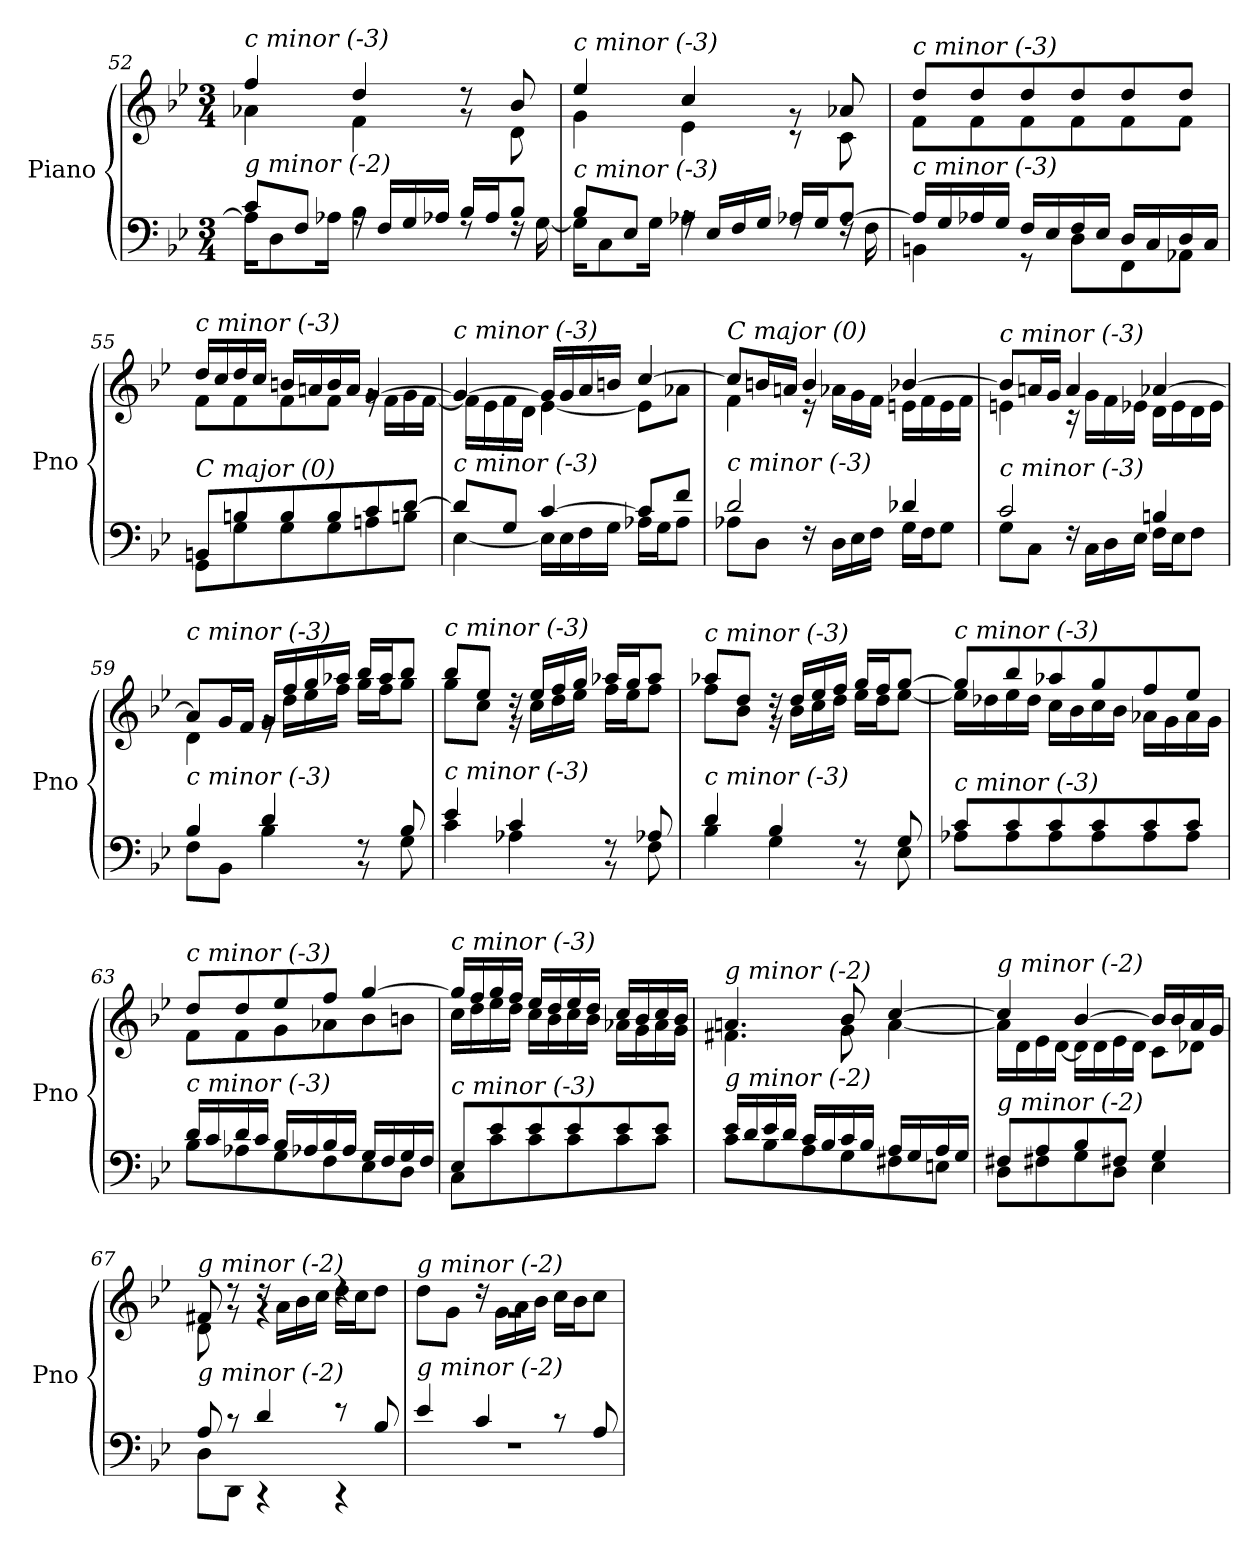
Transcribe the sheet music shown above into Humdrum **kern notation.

**kern	**kern
*part1	*part1
*staff2	*staff1
*I"Piano	*
*I'Pno	*
*clefF4	*clefG2
*k[b-e-]	*k[b-e-]
*M3/4	*M3/4
=52	=52
*^	*^
!	!	!LO:TX:i:t=c minor (-3)	!
!LO:TX:i:t=g minor (-2)	!	!	!
8c/L	16A-\KL]	4ff/	4a-X\
.	8D\	.	.
8F/J	.	.	.
.	16A-X\Jk	.	.
16rA	4B-\	4dd/	4f\
16F/LL	.	.	.
16G/	.	.	.
16A-X/JJ	.	.	.
16B-/LL	8rF	8rg	8rdd
16A-/J	.	.	.
8B-/J	16rF	8b-/	8d\
.	[16G\	.	.
=53	=53	=53	=53
!	!	!LO:TX:i:t=c minor (-3)	!
!LO:TX:i:t=c minor (-3)	!	!	!
8B-/L	16G\KL]	4ee-/	4g\
.	8C\	.	.
8E-/J	.	.	.
.	16G\Jk	.	.
16rA	4A-X\	4cc/	4e-\
16E-/LL	.	.	.
16F/	.	.	.
16G/JJ	.	.	.
16A-X/LL	8rF	8rg	8r
16G/J	.	.	.
[8A-/J	16rF	8a-X/	8c\
.	16F\	.	.
=54	=54	=54	=54
!	!	!LO:TX:i:t=c minor (-3)	!
!LO:TX:i:t=c minor (-3)	!	!	!
16A-/LL]	4BBn\	8dd/L	8f\L
16G/	.	.	.
16A-X/	.	8dd/	8f\
16G/JJ	.	.	.
16F/LL	8r	8dd/	8f\
16E-/	.	.	.
16F/	8D\L	8dd/	8f\
16E-/JJ	.	.	.
16D/LL	8FF\	8dd/	8f\
16C/	.	.	.
16D/	8AA-X\J	8dd/J	8f\J
16C/JJ	.	.	.
!!LO:LB:g=z	!!
=55	=55	=55	=55
!	!	!LO:TX:i:t=c minor (-3)	!
!LO:TX:i:t=C major (0)	!	!	!
8BBn/L	8GG\L	16dd/LL	8f\L
.	.	16cc/	.
8Bn/	8G\	16dd/	8f\
.	.	16cc/JJ	.
8B/	8G\	16bn/LL	8f\
.	.	16an/	.
8B/	8G\	16b/	8f\J
.	.	16a/JJ	.
8c/	8An\	[4g/	16rg
.	.	.	16f\LL
[8d/J	8Bn\J	.	16g\
.	.	.	[16f\JJ
=56	=56	=56	=56
!	!	!LO:TX:i:t=c minor (-3)	!
!LO:TX:i:t=c minor (-3)	!	!	!
8d/L]	[4E-\	4g/_	16f\LL]
.	.	.	16e-\
8G/J	.	.	16f\
.	.	.	16d\JJ
[4c/	16E-\LL]	16g/LL]	[4e-\
.	16E-\	16g/	.
.	16F\	16a/	.
.	16G\JJ	16bn/JJ	.
8c/L]	16A-X\LL	[4cc/	8e-\L]
.	16G\J	.	.
8f/J	8A-\J	.	8a-X\J
=57	=57	=57	=57
!	!	!LO:TX:i:t=C major (0)	!
!LO:TX:i:t=c minor (-3)	!	!	!
2d/	8A-X\L	8cc/L]	4f\
.	8D\J	16bn/L	.
.	.	16an/JJ	.
.	16rF	4b/	16r
.	16D\LL	.	16a-X\LL
.	16E-\	.	16g\
.	16F\JJ	.	16f\JJ
4d-X/	16G\LL	[4b-X/	16en\LL
.	16F\J	.	16f\
.	8G\J	.	16e\
.	.	.	16f\JJ
!!LO:PB:g=z	!!
=58	=58	=58	=58
!	!	!LO:TX:i:t=c minor (-3)	!
!LO:TX:i:t=c minor (-3)	!	!	!
2c/	8G\L	8b-/L]	4en\
.	8C\J	16an/L	.
.	.	16g/JJ	.
.	16rF	4a/	16r
.	16C\LL	.	16g\LL
.	16D\	.	16f\
.	16E-\JJ	.	16e-X\JJ
4Bni/	16F\LL	[4a-X/	16d\LL
.	16E-\J	.	16e-\
.	8F\J	.	16d\
.	.	.	16e-\JJ
=59	=59	=59	=59
!	!	!LO:TX:i:t=c minor (-3)	!
!LO:TX:i:t=c minor (-3)	!	!	!
4B-/	8F\L	8a-/L]	4d\
.	8BB-\J	16g/L	.
.	.	16f/JJ	.
4d/	4B-\	16g/LL	16rg
.	.	16ff/	16dd\LL
.	.	16gg/	16ee-\
.	.	16aa-X/JJ	16ff\JJ
8rBB	8rF	16bb-/LL	16gg\LL
.	.	16aa-/J	16ff\J
8B-/	8G\	8bb-/J	8gg\J
=60	=60	=60	=60
!	!	!LO:TX:i:t=c minor (-3)	!
!LO:TX:i:t=c minor (-3)	!	!	!
4e-/	4c\	8bb-/L	8gg\L
.	.	8ee-/J	8cc\J
4c/	4A-X\	16rg	16rdd
.	.	16ee-/LL	16cc\LL
.	.	16ff/	16dd\
.	.	16gg/JJ	16ee-\JJ
8rBB	8rF	16aa-X/LL	16ff\LL
.	.	16gg/J	16ee-\J
8A-X/	8F\	8aa-/J	8ff\J
!!LO:LB:g=z	!!
=61	=61	=61	=61
!	!	!LO:TX:i:t=c minor (-3)	!
!LO:TX:i:t=c minor (-3)	!	!	!
4d/	4B-\	8aa-X/L	8ff\L
.	.	8dd/J	8b-\J
4B-/	4G\	16rg	16rdd
.	.	16dd/LL	16b-\LL
.	.	16ee-/	16cc\
.	.	16ff/JJ	16dd\JJ
8rBB	8rF	16gg/LL	16ee-\LL
.	.	16ff/J	16dd\J
8G/	8E-\	[8gg/J	[8ee-\J
=62	=62	=62	=62
!	!	!LO:TX:i:t=c minor (-3)	!
!LO:TX:i:t=c minor (-3)	!	!	!
8c/L	8A-X\L	8gg/L]	16ee-\LL]
.	.	.	16dd-X\
8c/	8A-\	8bb-/	16ee-\
.	.	.	16dd-\JJ
8c/	8A-\	8aa-X/	16cc\LL
.	.	.	16b-\
8c/	8A-\	8gg/	16cc\
.	.	.	16b-\JJ
8c/	8A-\	8ff/	16a-X\LL
.	.	.	16g\
8c/J	8A-\J	8ee-/J	16a-\
.	.	.	16g\JJ
=63	=63	=63	=63
!	!	!LO:TX:i:t=c minor (-3)	!
!LO:TX:i:t=c minor (-3)	!	!	!
16d/LL	8B-\L	8dd/L	8f\L
16c/	.	.	.
16d/	8A-X\	8dd/	8f\
16c/JJ	.	.	.
16B-/LL	8G\	8ee-/	8g\
16A-X/	.	.	.
16B-/	8F\	8ff/J	8a-X\
16A-/JJ	.	.	.
16G/LL	8E-\	[4gg/	8b-\
16F/	.	.	.
16G/	8D\J	.	8bn\J
16F/JJ	.	.	.
!!LO:LB:g=z	!!
=64	=64	=64	=64
!	!	!LO:TX:i:t=c minor (-3)	!
!LO:TX:i:t=c minor (-3)	!	!	!
8E-/L	8C\L	16gg/LL]	16cc\LL
.	.	16ff/	16dd\
8e-/	8c\	16gg/	16ee-\
.	.	16ff/JJ	16dd\JJ
8e-/	8c\	16ee-/LL	16cc\LL
.	.	16dd/	16b-\
8e-/	8c\	16ee-/	16cc\
.	.	16dd/JJ	16b-\JJ
8e-/	8c\	16cc/LL	16a-X\LL
.	.	16b-/	16g\
8e-/J	8c\J	16cc/	16a-\
.	.	16b-/JJ	16g\JJ
=65	=65	=65	=65
!	!	!LO:TX:i:t=g minor (-2)	!
!LO:TX:i:t=g minor (-2)	!	!	!
16e-/LL	8c\L	4.an/	4.f#X\
16d/	.	.	.
16e-/	8B-\	.	.
16d/JJ	.	.	.
16c/LL	8A\	.	.
16B-/	.	.	.
16c/	8G\	8b-/	8g\
16B-/JJ	.	.	.
16A/LL	8F#X\	[4cc/	[4a\
16G/	.	.	.
16A/	8En\J	.	.
16G/JJ	.	.	.
=66	=66	=66	=66
!	!	!LO:TX:i:t=g minor (-2)	!
!LO:TX:i:t=g minor (-2)	!	!	!
8F#X/L	8D\L	4cc/]	16a\LL]
.	.	.	16d\
8A/	8F#X\	.	16e-\
.	.	.	[16d\JJ
8B-/	8G\	[4b-/	16d\LL]
.	.	.	16d\
8F#X/J	8D\J	.	16e-\
.	.	.	16d\JJ
4G/	4E-\	16b-/LL]	8c\L
.	.	16b-/	.
.	.	16a/	8d-Xi\J
.	.	16g/JJ	.
!!LO:LB:g=z	!!
=67	=67	=67	=67
!	!	!LO:TX:i:t=g minor (-2)	!
!LO:TX:i:t=g minor (-2)	!	!	!
8A/	8D\L	8f#X/	8d\
8r	8DD\J	8rg	8rdd
4d/	4r	4rg	16rdd
.	.	.	16a\LL
.	.	.	16b-\
.	.	.	16cc\JJ
8r	4r	4rdd	16dd\LL
.	.	.	16cc\J
8B-/	.	.	8dd\J
=68	=68	=68	=68
!	!	!LO:TX:i:t=g minor (-2)	!
!LO:TX:i:t=g minor (-2)	!	!	!
4e-/	2.rF	2.rg	8dd\L
.	.	.	8g\J
4c/	.	.	16rdd
.	.	.	16g\LL
.	.	.	16a\
.	.	.	16b-\JJ
8r	.	.	16cc\LL
.	.	.	16b-\J
8A/	.	.	8cc\J
*v	*v	*	*
*	*v	*v
=	=
*-	*-
